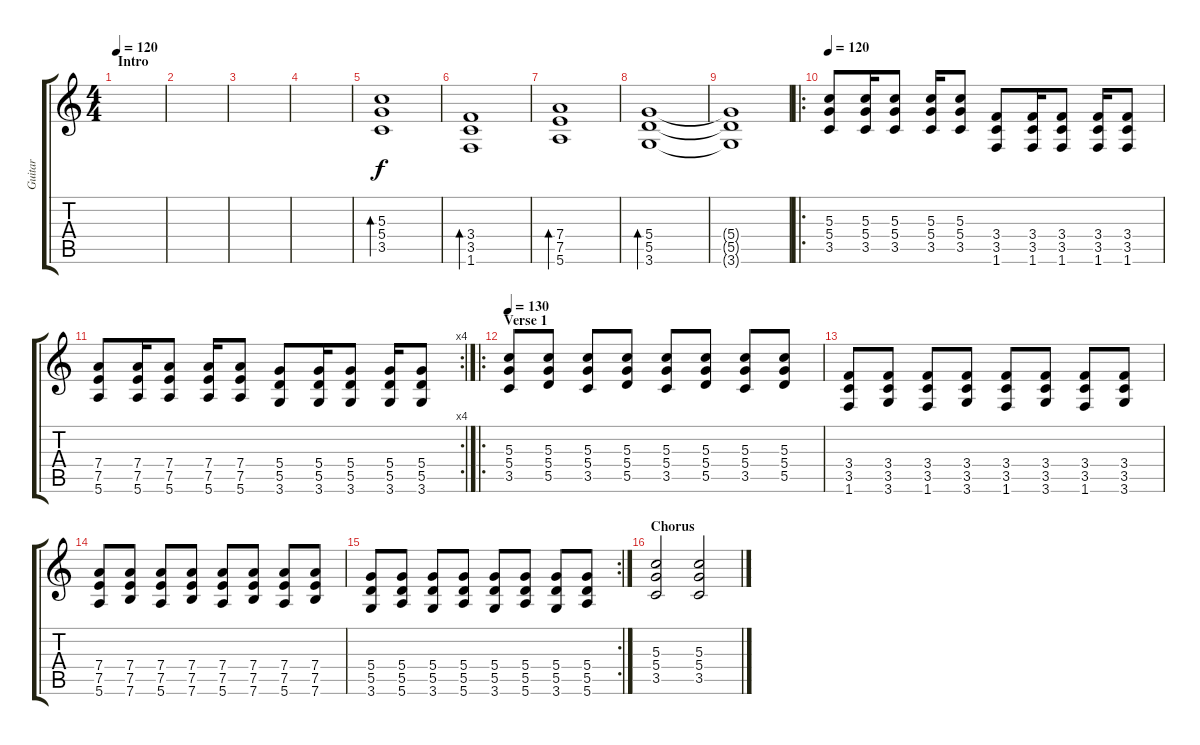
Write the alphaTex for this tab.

\track ("Guitar" "Guitar") {instrument acousticguitarsteel}
\staff {score tabs}
\tuning (E4 B3 G3 D3 A2 E2) {hide}
\ts (4 4)
\section ("" "Intro")
\tempo 120
\tempo 125
\tempo 120
\clef g2
\ks c
|
|
|
|
(5.3 5.4 3.5).1{bd 480} |
(3.4 3.5 1.6).1{bd 480} |
(7.4 7.5 5.6).1{bd 480} |
(5.4 5.5 3.6).1{bd 480} |
(5.4{t} 5.5{t} 3.6{t}).1 |
\ro
\tempo 120
(5.3 5.4 3.5).8 (5.3 5.4 3.5).16 (5.3 5.4 3.5).8 (5.3 5.4 3.5).16 (5.3 5.4 3.5).8 (3.4 3.5 1.6).8 (3.4 3.5 1.6).16 (3.4 3.5 1.6).8 (3.4 3.5 1.6).16 (3.4 3.5 1.6).8 |
\rc 4
(7.4 7.5 5.6).8 (7.4 7.5 5.6).16 (7.4 7.5 5.6).8 (7.4 7.5 5.6).16 (7.4 7.5 5.6).8 (5.4 5.5 3.6).8 (5.4 5.5 3.6).16 (5.4 5.5 3.6).8 (5.4 5.5 3.6).16 (5.4 5.5 3.6).8 |
\ro
\section ("" "Verse 1")
\tempo 130
(5.3 5.4 3.5).8 (5.3 5.4 5.5).8 (5.3 5.4 3.5).8 (5.3 5.4 5.5).8 (5.3 5.4 3.5).8 (5.3 5.4 5.5).8 (5.3 5.4 3.5).8 (5.3 5.4 5.5).8 |
(3.4 3.5 1.6).8 (3.4 3.5 3.6).8 (3.4 3.5 1.6).8 (3.4 3.5 3.6).8 (3.4 3.5 1.6).8 (3.4 3.5 3.6).8 (3.4 3.5 1.6).8 (3.4 3.5 3.6).8 |
(7.4 7.5 5.6).8 (7.4 7.5 7.6).8 (7.4 7.5 5.6).8 (7.4 7.5 7.6).8 (7.4 7.5 5.6).8 (7.4 7.5 7.6).8 (7.4 7.5 5.6).8 (7.4 7.5 7.6).8 |
\rc 2
(5.4 5.5 3.6).8 (5.4 5.5 5.6).8 (5.4 5.5 3.6).8 (5.4 5.5 5.6).8 (5.4 5.5 3.6).8 (5.4 5.5 5.6).8 (5.4 5.5 3.6).8 (5.4 5.5 5.6).8 |
\section ("" "Chorus")
(5.3 5.4 3.5).2 (5.3 5.4 3.5).2
